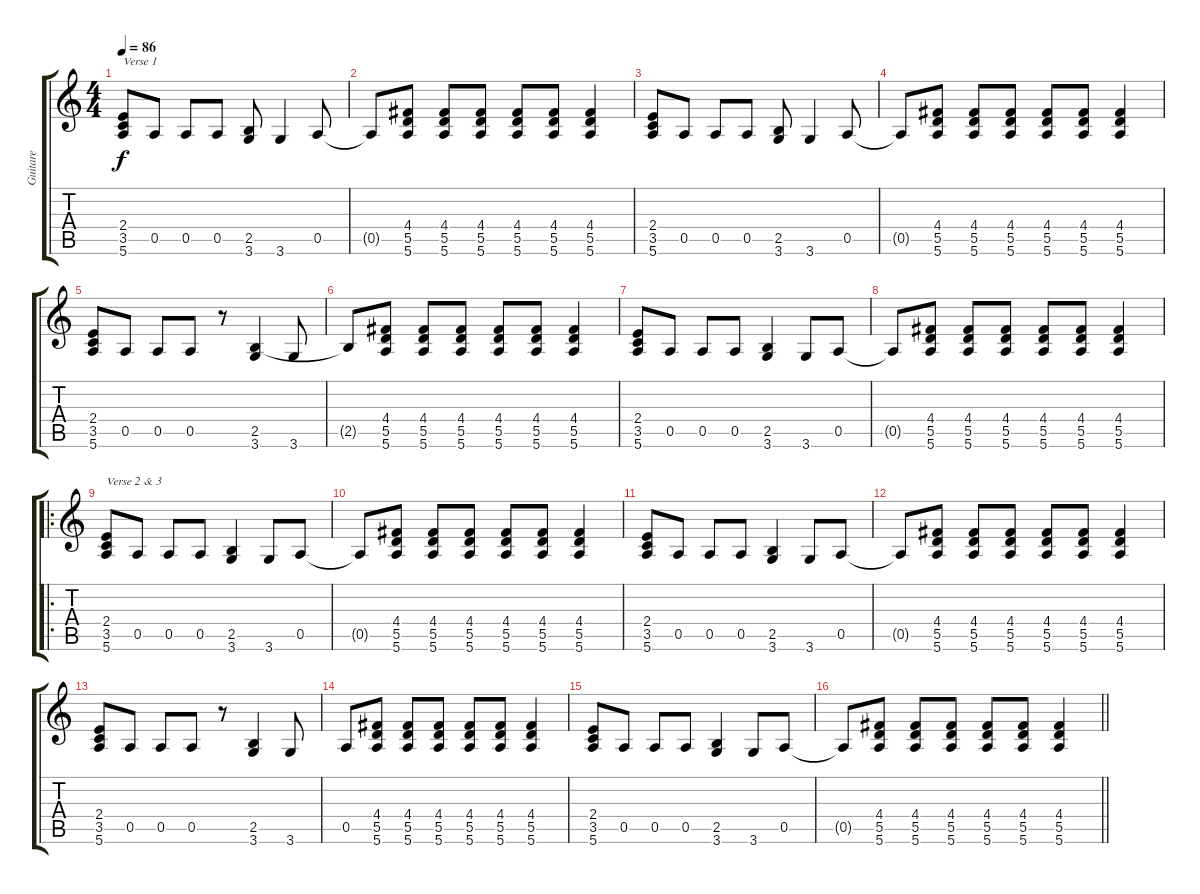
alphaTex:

\track ("Guitare" "Guitare") {instrument acousticguitarnylon}
\staff {score tabs}
\tuning (E4 B3 G3 D3 A2 E2) {hide}
\ts (4 4)
\tempo 86
\clef g2
\ks c
(2.4 3.5 5.6).8{txt "Verse 1" dy f instrument acousticguitarnylon} 0.5.8 0.5.8 0.5.8 (2.5 3.6).8 3.6.4 0.5.8 |
0.5{t}.8 (4.4 5.5 5.6).8 (4.4 5.5 5.6).8 (4.4 5.5 5.6).8 (4.4 5.5 5.6).8 (4.4 5.5 5.6).8 (4.4 5.5 5.6).4 |
(2.4 3.5 5.6).8 0.5.8 0.5.8 0.5.8 (2.5 3.6).8 3.6.4 0.5.8 |
0.5{t}.8 (4.4 5.5 5.6).8 (4.4 5.5 5.6).8 (4.4 5.5 5.6).8 (4.4 5.5 5.6).8 (4.4 5.5 5.6).8 (4.4 5.5 5.6).4 |
(2.4 3.5 5.6).8 0.5.8 0.5.8 0.5.8 r.8 (2.5 3.6).4 3.6.8 |
2.5{t}.8 (4.4 5.5 5.6).8 (4.4 5.5 5.6).8 (4.4 5.5 5.6).8 (4.4 5.5 5.6).8 (4.4 5.5 5.6).8 (4.4 5.5 5.6).4 |
(2.4 3.5 5.6).8 0.5.8 0.5.8 0.5.8 (2.5 3.6).4 3.6.8 0.5.8 |
0.5{t}.8 (4.4 5.5 5.6).8 (4.4 5.5 5.6).8 (4.4 5.5 5.6).8 (4.4 5.5 5.6).8 (4.4 5.5 5.6).8 (4.4 5.5 5.6).4 |
\ro
(2.4 3.5 5.6).8{txt "Verse 2 & 3"} 0.5.8 0.5.8 0.5.8 (2.5 3.6).4 3.6.8 0.5.8 |
0.5{t}.8 (4.4 5.5 5.6).8 (4.4 5.5 5.6).8 (4.4 5.5 5.6).8 (4.4 5.5 5.6).8 (4.4 5.5 5.6).8 (4.4 5.5 5.6).4 |
(2.4 3.5 5.6).8 0.5.8 0.5.8 0.5.8 (2.5 3.6).4 3.6.8 0.5.8 |
0.5{t}.8 (4.4 5.5 5.6).8 (4.4 5.5 5.6).8 (4.4 5.5 5.6).8 (4.4 5.5 5.6).8 (4.4 5.5 5.6).8 (4.4 5.5 5.6).4 |
(2.4 3.5 5.6).8 0.5.8 0.5.8 0.5.8 r.8 (2.5 3.6).4 3.6.8 |
0.5.8 (4.4 5.5 5.6).8 (4.4 5.5 5.6).8 (4.4 5.5 5.6).8 (4.4 5.5 5.6).8 (4.4 5.5 5.6).8 (4.4 5.5 5.6).4 |
(2.4 3.5 5.6).8 0.5.8 0.5.8 0.5.8 (2.5 3.6).4 3.6.8 0.5.8 |
\barLineRight lightlight
0.5{t}.8 (4.4 5.5 5.6).8 (4.4 5.5 5.6).8 (4.4 5.5 5.6).8 (4.4 5.5 5.6).8 (4.4 5.5 5.6).8 (4.4 5.5 5.6).4
